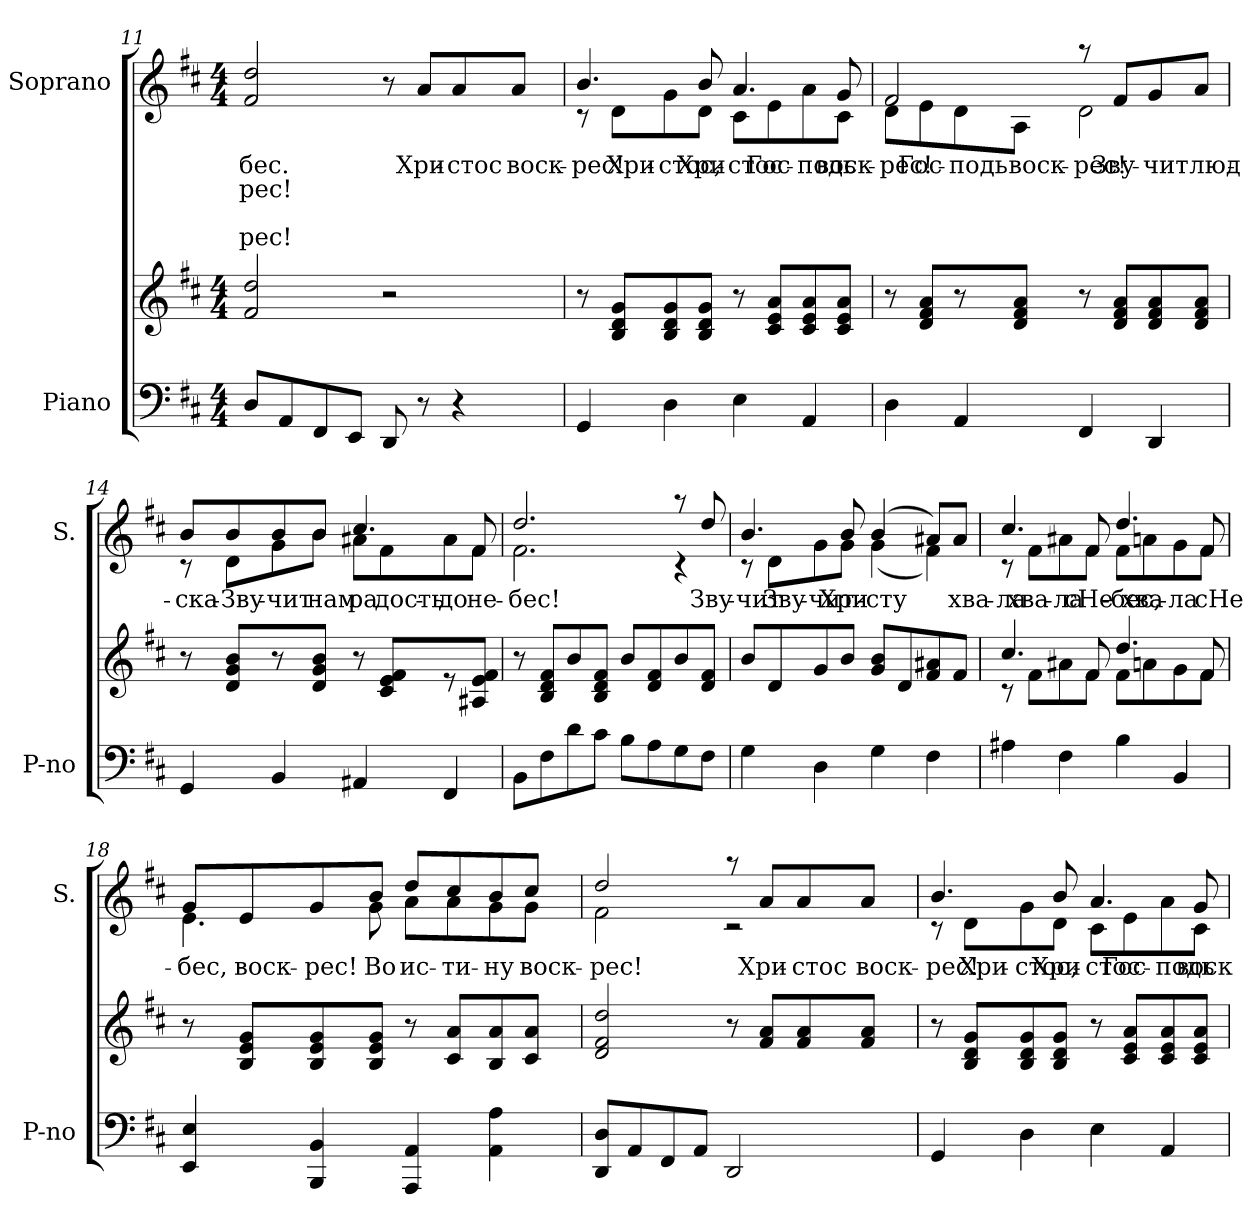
**kern	**kern	**kern	**text	**text	**text	**text
*part2	*part2	*part1	*part1	*part1	*part1	*part1
*staff3	*staff2	*staff1	*staff1	*staff1	*staff1	*staff1
*I"Piano	*	*I"Soprano	*	*	*	*
*I'P-no	*	*I'S.	*	*	*	*
!!LO:LB:g=z
*clefF4	*clefG2	*clefG2	*	*	*	*
*k[f#c#]	*k[f#c#]	*k[f#c#]	*	*	*	*
*D:	*D:	*D:	*	*	*	*
*M4/4	*M4/4	*M4/4	*	*	*	*
=11	=11	=11	=11	=11	=11	=11
!	!	!	!LO:LY:b	!LO:LY:b	!	!LO:LY:b
8D/L	2f#/ 2dd/	2f#/ 2dd/	-бес.	-рес!	.	рес!
8AA/	.	.	.	.	.	.
8FF#/	.	.	.	.	.	.
8EE/J	.	.	.	.	.	.
8DD/	2r	8r	.	.	.	.
!	!	!	!LO:LY:b	!	!	!
8r	.	8a/L	Хри-	.	.	.
!	!	!	!LO:LY:b	!	!	!
4r	.	8a/	-стос	.	.	.
!	!	!	!LO:LY:b	!	!	!
.	.	8a/J	воск-	.	.	.
=12	=12	=12	=12	=12	=12	=12
!	!	!	!LO:LY:b	!	!	!
*	*	*^	*	*	*	*
4GG/	8r	4.b/	8rc	-рес!	.	.	.
!	!	!	!	!LO:LY:b	!	!	!
.	8B/ 8d/ 8g/L	.	8d\L	-Хри-	.	.	.
!	!	!	!	!LO:LY:b	!	!	!
4D\	8B/ 8d/ 8g/	.	8g\	-стос,	.	.	.
!	!	!	!	!LO:LY:b	!	!	!
!	!	!	!	!LO:LY:b	!	!	!
.	8B/ 8d/ 8g/J	8b/	8d\J	Хри-	.	.	.
!	!	!	!	!LO:LY:b	!	!	!
!	!	!	!	!LO:LY:b	!	!	!
4E\	8r	4.a/	8c#\L	-стос	.	.	.
!	!	!	!	!LO:LY:b	!	!	!
.	8c#/ 8e/ 8a/L	.	8e\	Гос-	.	.	.
!	!	!	!	!LO:LY:b	!	!	!
4AA/	8c#/ 8e/ 8a/	.	8a\	-подь	.	.	.
!	!	!	!	!LO:LY:b	!	!	!
!	!	!	!	!LO:LY:b	!	!	!
.	8c#/ 8e/ 8a/J	8g/	8c#\J	воск-	.	.	.
!!LO:LB:g=z	!!
=13	=13	=13	=13	=13	=13	=13	=13
!	!	!	!	!LO:LY:b	!	!	!
!	!	!	!	!LO:LY:b	!	!	!
4D\	8r	2f#/	8d\L	-рес!	.	.	.
!	!	!	!	!LO:LY:b	!	!	!
.	8d/ 8f#/ 8a/L	.	8e\	Гос-	.	.	.
!	!	!	!	!LO:LY:b	!	!	!
4AA/	8r	.	8d\	-подь	.	.	.
!	!	!	!	!LO:LY:b	!	!	!
.	8d/ 8f#/ 8a/J	.	8A\J	воск-	.	.	.
!	!	!	!	!LO:LY:b	!	!	!
4FF#/	8r	8raa	2d\	-рес!	.	.	.
!	!	!	!	!LO:LY:b	!	!	!
.	8d/ 8f#/ 8a/L	8f#/L	.	Зву-	.	.	.
!	!	!	!	!LO:LY:b	!	!	!
4DD/	8d/ 8f#/ 8a/	8g/	.	-чит	.	.	.
!	!	!	!	!LO:LY:b	!	!	!
.	8d/ 8f#/ 8a/J	8a/J	.	люд-	.	.	.
=14	=14	=14	=14	=14	=14	=14	=14
!	!	!	!	!LO:LY:b	!	!	!
4GG/	8r	8b/L	8rc	ска-	.	.	.
!	!	!	!	!LO:LY:b	!	!	!
!	!	!	!	!LO:LY:b	!	!	!
.	8d/ 8g/ 8b/L	8b/	8d\L	-Зву-	.	.	.
!	!	!	!	!LO:LY:b	!	!	!
!	!	!	!	!LO:LY:b	!	!	!
4BB/	8r	8b/	8g\	-чит	.	.	.
!	!	!	!	!LO:LY:b	!	!	!
!	!	!	!	!LO:LY:b	!	!	!
.	8d/ 8g/ 8b/J	8b/J	8b\J	нам	.	.	.
!	!	!	!	!LO:LY:b	!	!	!
!	!	!	!	!LO:LY:b	!	!	!
4AA#X/	8r	4.cc#/	8a#X\L	ра-	.	.	.
!	!	!	!	!LO:LY:b	!	!	!
.	8c#/ 8e/ 8f#/L	.	8f#\	-дость	.	.	.
!	!	!	!	!LO:LY:b	!	!	!
4FF#/	8r	.	8a#\	до	.	.	.
!	!	!	!	!LO:LY:b	!	!	!
!	!	!	!	!LO:LY:b	!	!	!
.	8A#X/ 8e/ 8f#/J	8f#/	8f#\J	не-	.	.	.
!!LO:PB:g=z	!!
=15	=15	=15	=15	=15	=15	=15	=15
!	!	!	!	!LO:LY:b	!	!	!
!	!	!	!	!LO:LY:b	!	!	!
8BB\L	8r	2.dd/	2.f#\	-бес!	.	.	.
8F#\	8B/ 8d/ 8f#/L	.	.	.	.	.	.
8d\	8b/	.	.	.	.	.	.
8c#\J	8B/ 8d/ 8f#/J	.	.	.	.	.	.
8B\L	8b/L	.	.	.	.	.	.
8A\	8d/ 8f#/	.	.	.	.	.	.
8G\	8b/	8raa	4rc	.	.	.	.
!	!	!	!	!LO:LY:b	!	!	!
8F#\J	8d/ 8f#/J	8dd/	.	Зву-	.	.	.
=16	=16	=16	=16	=16	=16	=16	=16
!	!	!	!	!LO:LY:b	!	!	!
4G\	8b/L	4.b/	8rc	чит	.	.	.
!	!	!	!	!LO:LY:b	!	!	!
.	8d/	.	8d\L	-Зву-	.	.	.
!	!	!	!	!LO:LY:b	!	!	!
4D\	8g/	.	8g\	-чит	.	.	.
!	!	!	!	!LO:LY:b	!	!	!
!	!	!	!	!LO:LY:b	!	!	!
.	8b/J	8b/	8g\J	Хри-	.	.	.
!	!	!	!	!LO:LY:b	!	!	!
!	!	!	!	!LO:LY:b	!	!	!
4G\	8g/ 8b/L	(4b/	(<4g\	-сту	.	.	.
.	8d/	.	.	.	.	.	.
4F#\	8f#/ 8a#X/	8a#X/L)	4f#\)	.	.	.	.
!	!	!	!	!LO:LY:b	!	!	!
.	8f#/J	8a#/J	.	хва-	.	.	.
!!LO:LB:g=z	!!
=17	=17	=17	=17	=17	=17	=17	=17
*	*^	*	*	*	*	*	*
!	!	!	!	!	!LO:LY:b	!	!	!
4A#X\	4.cc#/	8rc	4.cc#/	8rc	ла	.	.	.
!	!	!	!	!	!LO:LY:b	!	!	!
.	.	8f#\L	.	8f#\L	хва-	.	.	.
!	!	!	!	!	!LO:LY:b	!	!	!
4F#\	.	8a#X\	.	8a#X\	-ла	.	.	.
!	!	!	!	!	!LO:LY:b	!	!	!
!	!	!	!	!	!LO:LY:b	!	!	!
.	8f#/	8f#\J	8f#/	8f#\J	сНе-	.	.	.
!	!	!	!	!	!LO:LY:b	!	!	!
!	!	!	!	!	!LO:LY:b	!	!	!
4B\	4.dd/	8f#\L	4.dd/	8f#\L	-бес,	.	.	.
!	!	!	!	!	!LO:LY:b	!	!	!
.	.	8an\	.	8an\	хва-	.	.	.
!	!	!	!	!	!LO:LY:b	!	!	!
4BB/	.	8g\	.	8g\	-ла	.	.	.
!	!	!	!	!	!LO:LY:b	!	!	!
!	!	!	!	!	!LO:LY:b	!	!	!
.	8f#/	8f#\J	8f#/	8f#\J	сНе-	.	.	.
=18	=18	=18	=18	=18	=18	=18	=18	=18
!	!	!	!	!	!LO:LY:b	!	!	!
!	!	!	!	!	!LO:LY:b	!	!	!
*	*v	*v	*	*	*	*	*	*
4EE/ 4E/	8r	8g/L	4.e\	-бес,	.	.	.
!	!	!	!	!LO:LY:b	!	!	!
.	8B/ 8e/ 8g/L	8e/	.	воск-	.	.	.
!	!	!	!	!LO:LY:b	!	!	!
4BBB/ 4BB/	8B/ 8e/ 8g/	8g/	.	-рес!	.	.	.
!	!	!	!	!LO:LY:b	!	!	!
!	!	!	!	!LO:LY:b	!	!	!
.	8B/ 8e/ 8g/J	8b/J	8g\	Во	.	.	.
!	!	!	!	!LO:LY:b	!	!	!
!	!	!	!	!LO:LY:b	!	!	!
4AAA/ 4AA/	8r	8dd/L	8a\L	ис-	.	.	.
!	!	!	!	!LO:LY:b	!	!	!
!	!	!	!	!LO:LY:b	!	!	!
.	8c#/ 8a/L	8cc#/	8a\	-ти-	.	.	.
!	!	!	!	!LO:LY:b	!	!	!
!	!	!	!	!LO:LY:b	!	!	!
4AA\ 4A\	8B/ 8a/	8b/	8g\	-ну	.	.	.
!	!	!	!	!LO:LY:b	!	!	!
!	!	!	!	!LO:LY:b	!	!	!
.	8c#/ 8a/J	8cc#/J	8g\J	воск-	.	.	.
!!LO:LB:g=z	!!
=19	=19	=19	=19	=19	=19	=19	=19
!	!	!	!	!LO:LY:b	!	!	!
!	!	!	!	!LO:LY:b	!	!	!
8DD/ 8D/L	2d/ 2f#/ 2dd/	2dd/	2f#\	-рес!	.	.	.
8AA/	.	.	.	.	.	.	.
8FF#/	.	.	.	.	.	.	.
8AA/J	.	.	.	.	.	.	.
2DD/	8r	8raa	2rc	.	.	.	.
!	!	!	!	!LO:LY:b	!	!	!
.	8f#/ 8a/L	8a/L	.	Хри-	.	.	.
!	!	!	!	!LO:LY:b	!	!	!
.	8f#/ 8a/	8a/	.	-стос	.	.	.
!	!	!	!	!LO:LY:b	!	!	!
.	8f#/ 8a/J	8a/J	.	воск-	.	.	.
=20	=20	=20	=20	=20	=20	=20	=20
!	!	!	!	!LO:LY:b	!	!	!
4GG/	8r	4.b/	8rc	рес!	.	.	.
!	!	!	!	!LO:LY:b	!	!	!
.	8B/ 8d/ 8g/L	.	8d\L	-Хри-	.	.	.
!	!	!	!	!LO:LY:b	!	!	!
4D\	8B/ 8d/ 8g/	.	8g\	-стос,	.	.	.
!	!	!	!	!LO:LY:b	!	!	!
!	!	!	!	!LO:LY:b	!	!	!
.	8B/ 8d/ 8g/J	8b/	8d\J	Хри-	.	.	.
!	!	!	!	!LO:LY:b	!	!	!
!	!	!	!	!LO:LY:b	!	!	!
4E\	8r	4.a/	8c#\L	-стос	.	.	.
!	!	!	!	!LO:LY:b	!	!	!
.	8c#/ 8e/ 8a/L	.	8e\	Гос-	.	.	.
!	!	!	!	!LO:LY:b	!	!	!
4AA/	8c#/ 8e/ 8a/	.	8a\	-подь	.	.	.
!	!	!	!	!LO:LY:b	!	!	!
!	!	!	!	!LO:LY:b	!	!	!
.	8c#/ 8e/ 8a/J	8g/	8c#\J	воск-	.	.	.
*	*	*v	*v	*	*	*	*
=	=	=	=	=	=	=
*-	*-	*-	*-	*-	*-	*-
